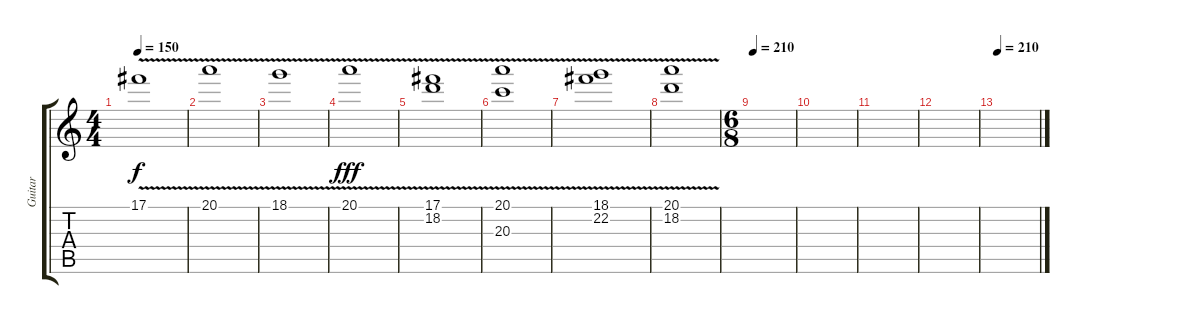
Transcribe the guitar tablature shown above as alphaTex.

\track ("Guitar" "Guitar") {instrument overdrivenguitar}
\staff {score tabs}
\tuning (Db4 Ab3 E3 B2 Gb2 B1) {hide}
\ts (4 4)
\tempo 150
\clef g2
\ks c
17.1{v}.1{dy f} |
20.1{v}.1 |
18.1{v}.1 |
20.1{v}.1{dy fff} |
(17.1{v} 18.2).1 |
(20.1{v} 20.3).1 |
(18.1{v} 22.2).1 |
(20.1{v} 18.2).1 |
\ts (6 8)
\tempo 210
|
|
|
|
\tempo 210
